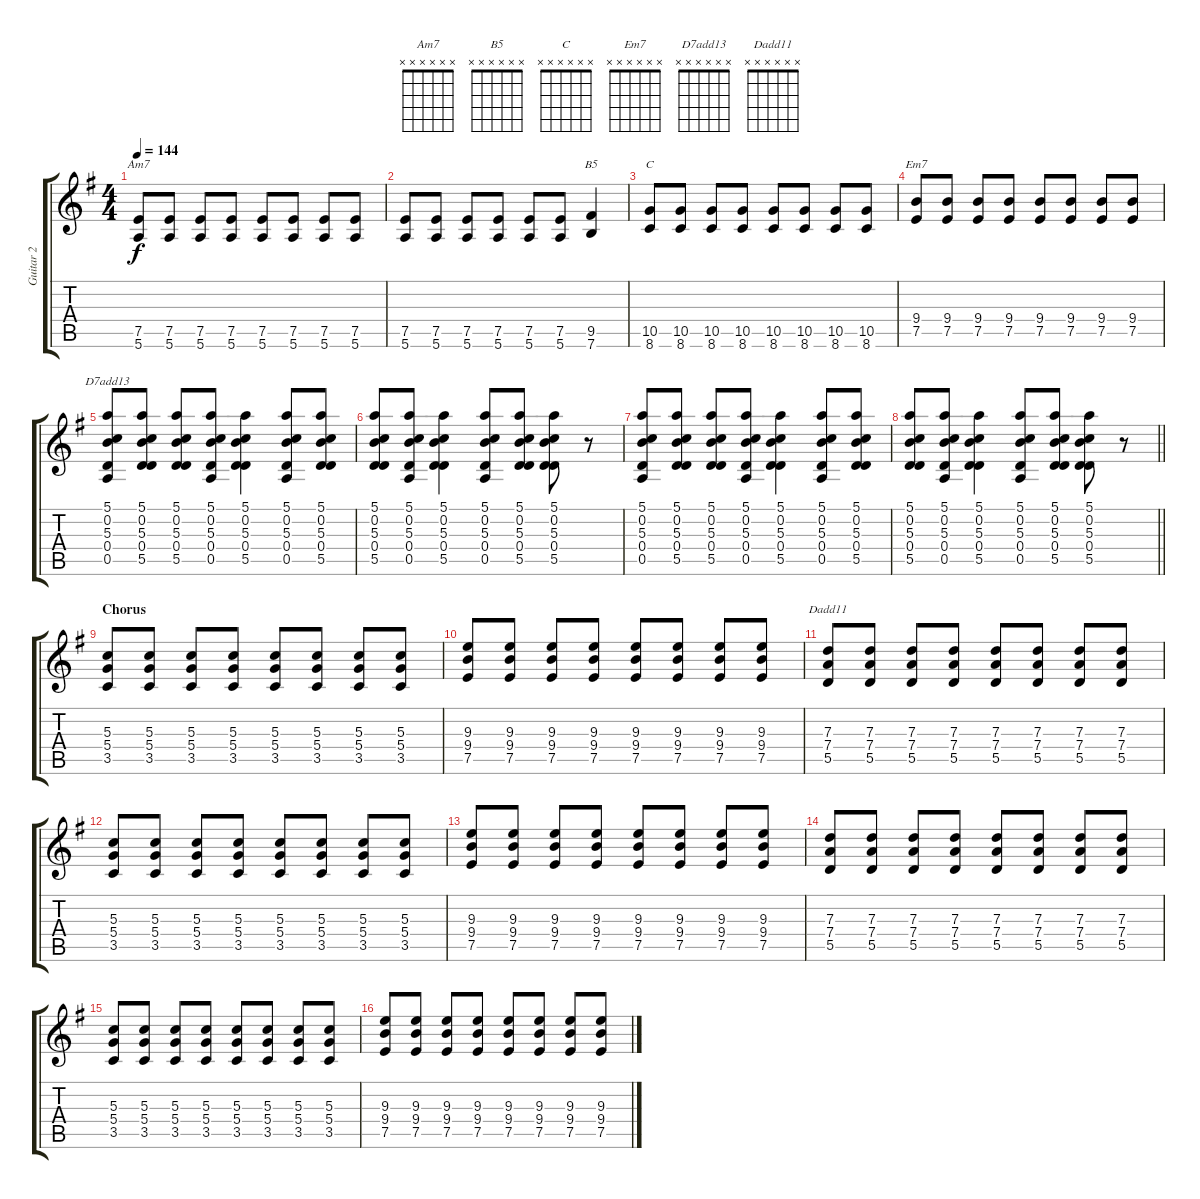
\track ("Guitar 2" "Guitar 2") {instrument overdrivenguitar}
\staff {score tabs}
\tuning (E4 B3 G3 D3 A2 E2) {hide}
\chord ("Am7" x x x x x x)
\chord ("B5" x x x x x x)
\chord ("C" x x x x x x)
\chord ("Em7" x x x x x x)
\chord ("D7add13" x x x x x x)
\chord ("Dadd11" x x x x x x)
\ts (4 4)
\tempo 144
\clef g2
\ks g
(7.5 5.6).8{ch "Am7" dy f} (7.5 5.6).8 (7.5 5.6).8 (7.5 5.6).8 (7.5 5.6).8 (7.5 5.6).8 (7.5 5.6).8 (7.5 5.6).8 |
(7.5 5.6).8 (7.5 5.6).8 (7.5 5.6).8 (7.5 5.6).8 (7.5 5.6).8 (7.5 5.6).8 (9.5 7.6).4{ch "B5"} |
(10.5 8.6).8{ch "C"} (10.5 8.6).8 (10.5 8.6).8 (10.5 8.6).8 (10.5 8.6).8 (10.5 8.6).8 (10.5 8.6).8 (10.5 8.6).8 |
(9.4 7.5).8{ch "Em7"} (9.4 7.5).8 (9.4 7.5).8 (9.4 7.5).8 (9.4 7.5).8 (9.4 7.5).8 (9.4 7.5).8 (9.4 7.5).8 |
(5.1 0.2 5.3 0.4 0.5).8{ch "D7add13"} (5.1 0.2 5.3 0.4 5.5).8 (5.1 0.2 5.3 0.4 5.5).8 (5.1 0.2 5.3 0.4 0.5).8 (5.1 0.2 5.3 0.4 5.5).4 (5.1 0.2 5.3 0.4 0.5).8 (5.1 0.2 5.3 0.4 5.5).8 |
(5.1 0.2 5.3 0.4 5.5).8 (5.1 0.2 5.3 0.4 0.5).8 (5.1 0.2 5.3 0.4 5.5).4 (5.1 0.2 5.3 0.4 0.5).8 (5.1 0.2 5.3 0.4 5.5).8 (5.1 0.2 5.3 0.4 5.5).8 r.8 |
(5.1 0.2 5.3 0.4 0.5).8 (5.1 0.2 5.3 0.4 5.5).8 (5.1 0.2 5.3 0.4 5.5).8 (5.1 0.2 5.3 0.4 0.5).8 (5.1 0.2 5.3 0.4 5.5).4 (5.1 0.2 5.3 0.4 0.5).8 (5.1 0.2 5.3 0.4 5.5).8 |
\barLineRight lightlight
(5.1 0.2 5.3 0.4 5.5).8 (5.1 0.2 5.3 0.4 0.5).8 (5.1 0.2 5.3 0.4 5.5).4 (5.1 0.2 5.3 0.4 0.5).8 (5.1 0.2 5.3 0.4 5.5).8 (5.1 0.2 5.3 0.4 5.5).8 r.8 |
\section ("" "Chorus")
(5.3 5.4 3.5).8 (5.3 5.4 3.5).8 (5.3 5.4 3.5).8 (5.3 5.4 3.5).8 (5.3 5.4 3.5).8 (5.3 5.4 3.5).8 (5.3 5.4 3.5).8 (5.3 5.4 3.5).8 |
(9.3 9.4 7.5).8 (9.3 9.4 7.5).8 (9.3 9.4 7.5).8 (9.3 9.4 7.5).8 (9.3 9.4 7.5).8 (9.3 9.4 7.5).8 (9.3 9.4 7.5).8 (9.3 9.4 7.5).8 |
(7.3 7.4 5.5).8{ch "Dadd11"} (7.3 7.4 5.5).8 (7.3 7.4 5.5).8 (7.3 7.4 5.5).8 (7.3 7.4 5.5).8 (7.3 7.4 5.5).8 (7.3 7.4 5.5).8 (7.3 7.4 5.5).8 |
(5.3 5.4 3.5).8 (5.3 5.4 3.5).8 (5.3 5.4 3.5).8 (5.3 5.4 3.5).8 (5.3 5.4 3.5).8 (5.3 5.4 3.5).8 (5.3 5.4 3.5).8 (5.3 5.4 3.5).8 |
(9.3 9.4 7.5).8 (9.3 9.4 7.5).8 (9.3 9.4 7.5).8 (9.3 9.4 7.5).8 (9.3 9.4 7.5).8 (9.3 9.4 7.5).8 (9.3 9.4 7.5).8 (9.3 9.4 7.5).8 |
(7.3 7.4 5.5).8 (7.3 7.4 5.5).8 (7.3 7.4 5.5).8 (7.3 7.4 5.5).8 (7.3 7.4 5.5).8 (7.3 7.4 5.5).8 (7.3 7.4 5.5).8 (7.3 7.4 5.5).8 |
(5.3 5.4 3.5).8 (5.3 5.4 3.5).8 (5.3 5.4 3.5).8 (5.3 5.4 3.5).8 (5.3 5.4 3.5).8 (5.3 5.4 3.5).8 (5.3 5.4 3.5).8 (5.3 5.4 3.5).8 |
(9.3 9.4 7.5).8 (9.3 9.4 7.5).8 (9.3 9.4 7.5).8 (9.3 9.4 7.5).8 (9.3 9.4 7.5).8 (9.3 9.4 7.5).8 (9.3 9.4 7.5).8 (9.3 9.4 7.5).8
